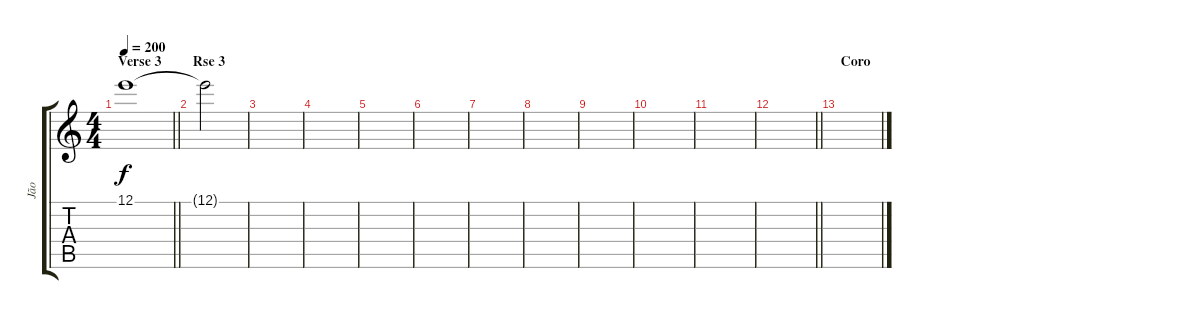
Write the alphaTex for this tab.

\track ("Jão" "Jão") {instrument overdrivenguitar}
\staff {score tabs}
\tuning (E4 B3 G3 D3 A2 E2) {hide}
\ts (4 4)
\section ("" "Verse 3")
\tempo 200
\clef g2
\barLineRight lightlight
\ks c
12.1{t}.1{dy f volume 3} |
\section ("" "Rse 3")
12.1{t}.2 |
|
|
|
|
|
|
|
|
|
\barLineRight lightlight
|
\section ("" "Coro")
